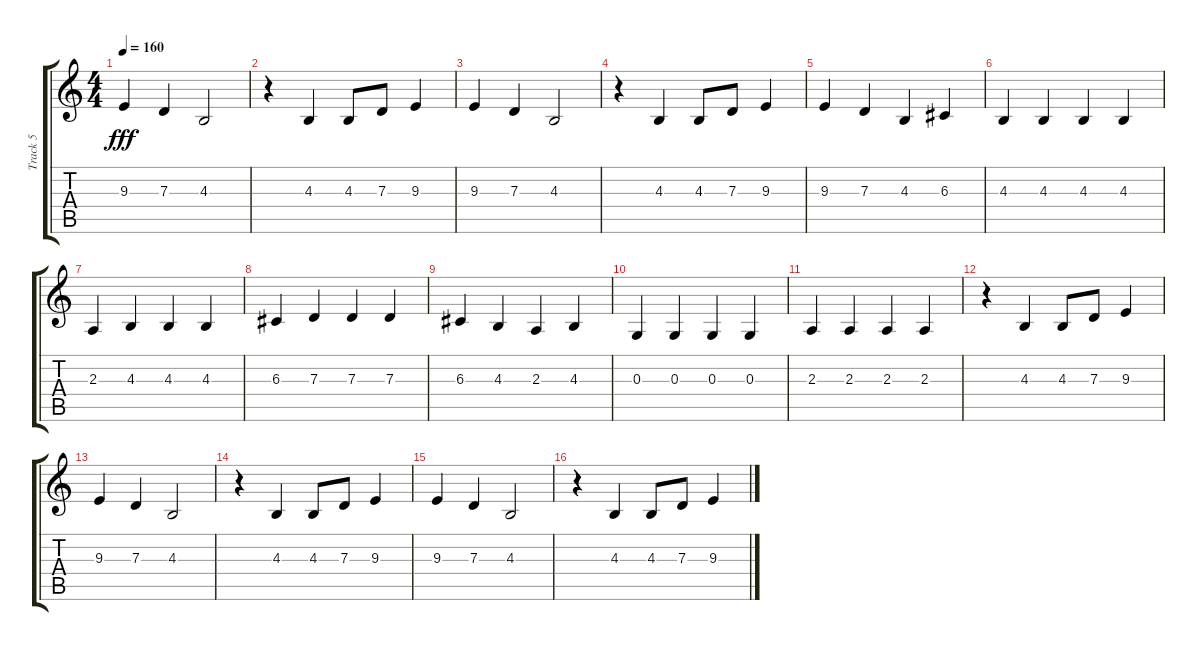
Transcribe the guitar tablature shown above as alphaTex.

\track ("Track 5" "Track 5") {instrument tenorsax}
\staff {score tabs}
\tuning (E4 B3 G3 D3 A2 E2) {hide}
\ts (4 4)
\tempo 160
\clef g2
\ks c
9.3.4{dy fff} 7.3.4 4.3.2 |
r.4 4.3.4 4.3.8 7.3.8 9.3.4 |
9.3.4 7.3.4 4.3.2 |
r.4 4.3.4 4.3.8 7.3.8 9.3.4 |
9.3.4 7.3.4 4.3.4 6.3.4 |
4.3.4 4.3.4 4.3.4 4.3.4 |
2.3.4 4.3.4 4.3.4 4.3.4 |
6.3.4 7.3.4 7.3.4 7.3.4 |
6.3.4 4.3.4 2.3.4 4.3.4 |
0.3.4 0.3.4 0.3.4 0.3.4 |
2.3.4 2.3.4 2.3.4 2.3.4 |
r.4 4.3.4 4.3.8 7.3.8 9.3.4 |
9.3.4 7.3.4 4.3.2 |
r.4 4.3.4 4.3.8 7.3.8 9.3.4 |
9.3.4 7.3.4 4.3.2 |
r.4 4.3.4 4.3.8 7.3.8 9.3.4
